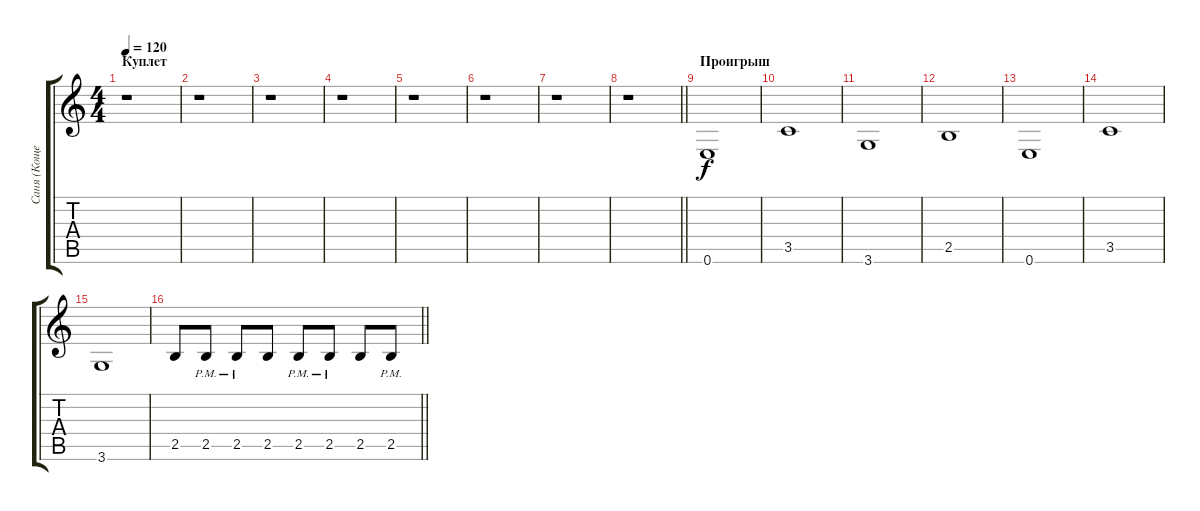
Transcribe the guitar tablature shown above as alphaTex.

\track ("Саня (Кощей) Ритм-гитара" "Саня (Коще") {instrument overdrivenguitar}
\staff {score tabs}
\tuning (E4 B3 G3 D3 A2 E2) {hide}
\ts (4 4)
\section ("" "Куплет")
\tempo 120
\clef g2
\ks c
r.1{dy f} |
r.1 |
r.1 |
r.1 |
r.1 |
r.1 |
r.1 |
\barLineRight lightlight
r.1 |
\section ("" "Проигрыш")
0.6.1 |
3.5.1 |
3.6.1 |
2.5.1 |
0.6.1 |
3.5.1 |
3.6.1 |
\barLineRight lightlight
2.5.8 2.5{pm}.8 2.5{pm}.8 2.5.8 2.5{pm}.8 2.5{pm}.8 2.5.8 2.5{pm}.8
